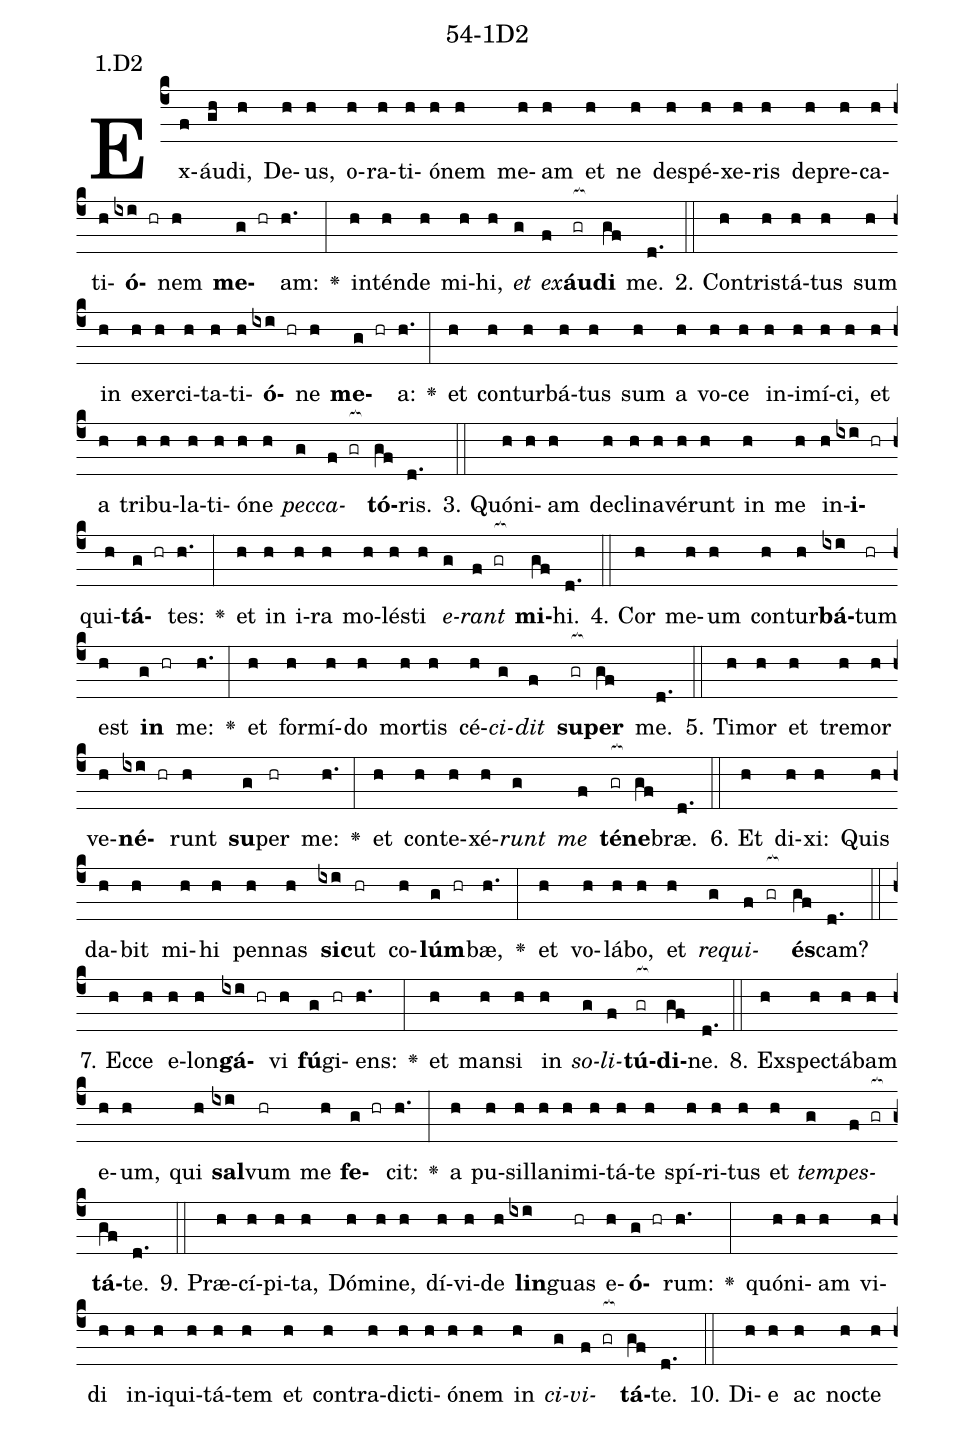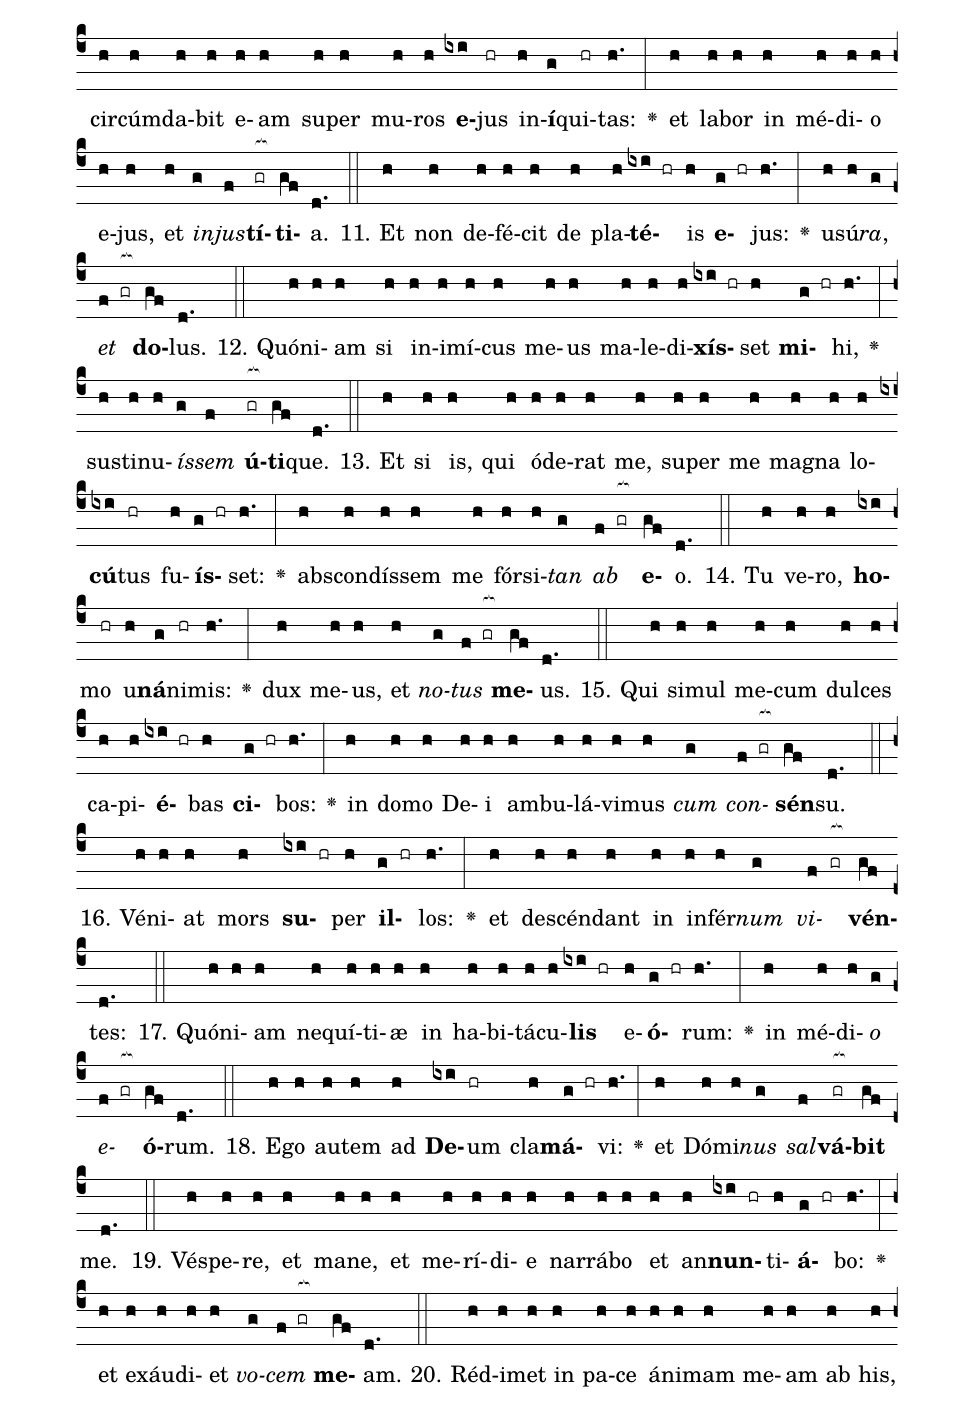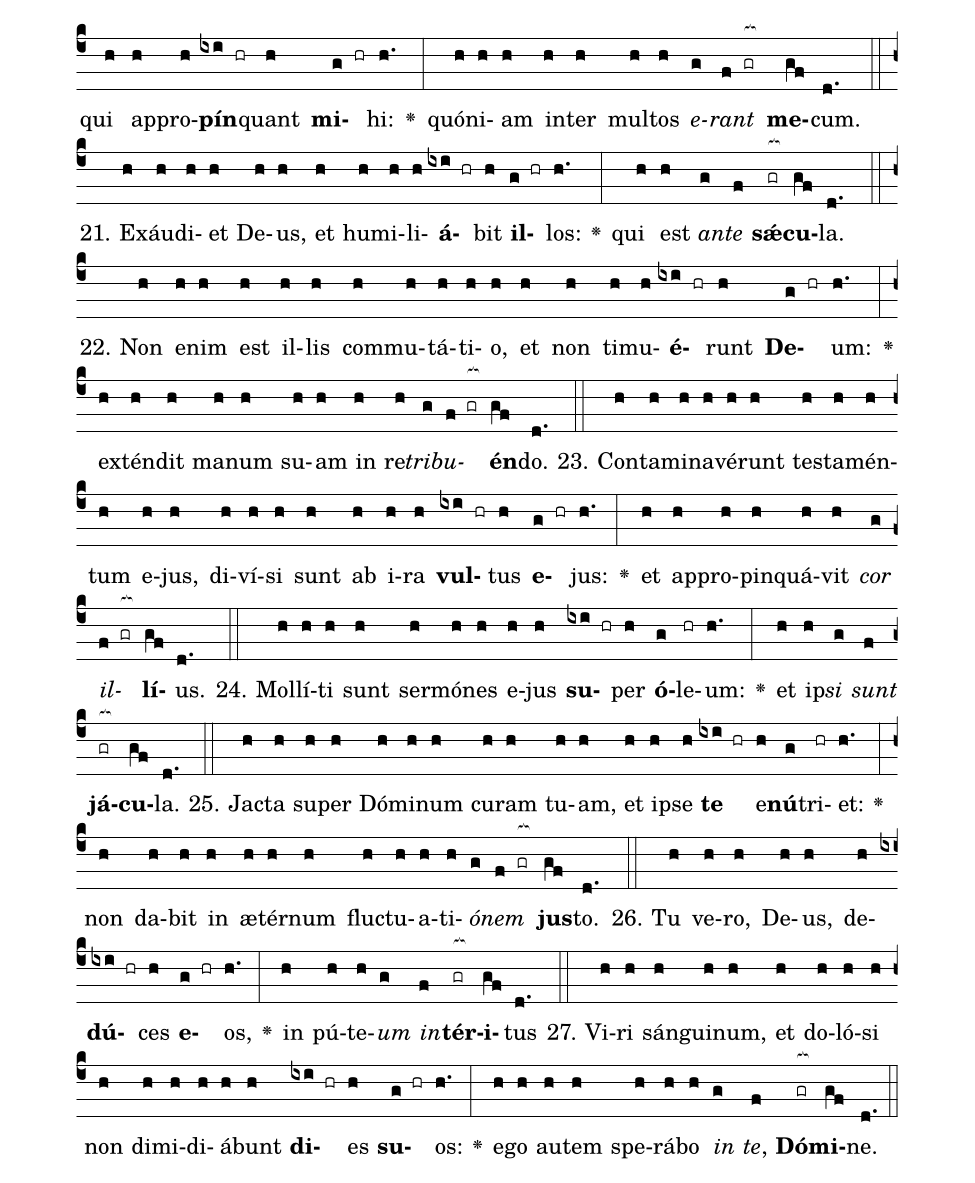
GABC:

name: 54-1D2;
annotation: 1.D2;
%%
(c4)Ex(f)áu(gh)di,(h) De(h)us,(h) o(h)ra(h)ti(h)ó(h)nem(h) me(h)am(h) et(h) ne(h) de(h)spé(h)xe(h)ris(h) de(h)pre(h)ca(h)ti(h)<b>ó</b>(ixi hr)nem(h) <b>me</b>(g hr)am:(h.) <v>\greheightstar</v>(:) in(h)tén(h)de(h) mi(h)hi,(h) <i>et</i>(g) <i>ex</i>(f)<b>áu</b>(gr[ocb:1{])<b>di</b>(gf[ocb:0}]) me.(d.) (::)
2. Con(h)tris(h)tá(h)tus(h) sum(h) in(h) ex(h)er(h)ci(h)ta(h)ti(h)<b>ó</b>(ixi hr)ne(h) <b>me</b>(g hr)a:(h.) <v>\greheightstar</v>(:) et(h) con(h)tur(h)bá(h)tus(h) sum(h) a(h) vo(h)ce(h) in(h)i(h)mí(h)ci,(h) et(h) a(h) tri(h)bu(h)la(h)ti(h)ó(h)ne(h) <i>pec</i>(g)<i>ca</i>(f gr[ocb:1{])<b>tó</b>(gf[ocb:0}])ris.(d.) (::)
3. Quón(h)i(h)am(h) de(h)cli(h)na(h)vé(h)runt(h) in(h) me(h) in(h)<b>i</b>(ixi hr)qui(h)<b>tá</b>(g hr)tes:(h.) <v>\greheightstar</v>(:) et(h) in(h) i(h)ra(h) mo(h)lés(h)ti(h) <i>e</i>(g)<i>rant</i>(f gr[ocb:1{]) <b>mi</b>(gf[ocb:0}])hi.(d.) (::)
4. Cor(h) me(h)um(h) con(h)tur(h)<b>bá</b>(ixi)tum(hr) est(h) <b>in</b>(g hr) me:(h.) <v>\greheightstar</v>(:) et(h) for(h)mí(h)do(h) mor(h)tis(h) cé(h)<i>ci</i>(g)<i>dit</i>(f) <b>su</b>(gr[ocb:1{])<b>per</b>(gf[ocb:0}]) me.(d.) (::)
5. Ti(h)mor(h) et(h) tre(h)mor(h) ve(h)<b>né</b>(ixi hr)runt(h) <b>su</b>(g)per(hr) me:(h.) <v>\greheightstar</v>(:) et(h) con(h)te(h)xé(h)<i>runt</i>(g) <i>me</i>(f) <b>té</b>(gr[ocb:1{])<b>ne</b>(gf[ocb:0}])bræ.(d.) (::)
6. Et(h) di(h)xi:(h) Quis(h) da(h)bit(h) mi(h)hi(h) pen(h)nas(h) <b>sic</b>(ixi)ut(hr) co(h)<b>lúm</b>(g hr)bæ,(h.) <v>\greheightstar</v>(:) et(h) vo(h)lá(h)bo,(h) et(h) <i>re</i>(g)<i>qui</i>(f gr[ocb:1{])<b>és</b>(gf[ocb:0}])cam?(d.) (::)
7. Ec(h)ce(h) e(h)lon(h)<b>gá</b>(ixi hr)vi(h) <b>fú</b>(g)gi(hr)ens:(h.) <v>\greheightstar</v>(:) et(h) man(h)si(h) in(h) <i>so</i>(g)<i>li</i>(f)<b>tú</b>(gr[ocb:1{])<b>di</b>(gf[ocb:0}])ne.(d.) (::)
8. Ex(h)spec(h)tá(h)bam(h) e(h)um,(h) qui(h) <b>sal</b>(ixi)vum(hr) me(h) <b>fe</b>(g hr)cit:(h.) <v>\greheightstar</v>(:) a(h) pu(h)sil(h)la(h)ni(h)mi(h)tá(h)te(h) spí(h)ri(h)tus(h) et(h) <i>tem</i>(g)<i>pes</i>(f gr[ocb:1{])<b>tá</b>(gf[ocb:0}])te.(d.) (::)
9. Præ(h)cí(h)pi(h)ta,(h) Dó(h)mi(h)ne,(h) dí(h)vi(h)de(h) <b>lin</b>(ixi)guas(hr) e(h)<b>ó</b>(g hr)rum:(h.) <v>\greheightstar</v>(:) quón(h)i(h)am(h) vi(h)di(h) in(h)i(h)qui(h)tá(h)tem(h) et(h) con(h)tra(h)dic(h)ti(h)ó(h)nem(h) in(h) <i>ci</i>(g)<i>vi</i>(f gr[ocb:1{])<b>tá</b>(gf[ocb:0}])te.(d.) (::)
10. Di(h)e(h) ac(h) noc(h)te(h) cir(h)cúm(h)da(h)bit(h) e(h)am(h) su(h)per(h) mu(h)ros(h) <b>e</b>(ixi)jus(hr) in(h)<b>í</b>(g)qui(hr)tas:(h.) <v>\greheightstar</v>(:) et(h) la(h)bor(h) in(h) mé(h)di(h)o(h) e(h)jus,(h) et(h) <i>in</i>(g)<i>jus</i>(f)<b>tí</b>(gr[ocb:1{])<b>ti</b>(gf[ocb:0}])a.(d.) (::)
11. Et(h) non(h) de(h)fé(h)cit(h) de(h) pla(h)<b>té</b>(ixi hr)is(h) <b>e</b>(g hr)jus:(h.) <v>\greheightstar</v>(:) u(h)sú(h)<i>ra</i>,(g) <i>et</i>(f gr[ocb:1{]) <b>do</b>(gf[ocb:0}])lus.(d.) (::)
12. Quón(h)i(h)am(h) si(h) in(h)i(h)mí(h)cus(h) me(h)us(h) ma(h)le(h)di(h)<b>xís</b>(ixi hr)set(h) <b>mi</b>(g hr)hi,(h.) <v>\greheightstar</v>(:) sus(h)ti(h)nu(h)<i>ís</i>(g)<i>sem</i>(f) <b>ú</b>(gr[ocb:1{])<b>ti</b>(gf[ocb:0}])que.(d.) (::)
13. Et(h) si(h) is,(h) qui(h) ó(h)de(h)rat(h) me,(h) su(h)per(h) me(h) ma(h)gna(h) lo(h)<b>cú</b>(ixi)tus(hr) fu(h)<b>ís</b>(g hr)set:(h.) <v>\greheightstar</v>(:) abs(h)con(h)dís(h)sem(h) me(h) fór(h)si(h)<i>tan</i>(g) <i>ab</i>(f gr[ocb:1{]) <b>e</b>(gf[ocb:0}])o.(d.) (::)
14. Tu(h) ve(h)ro,(h) <b>ho</b>(ixi)mo(hr) u(h)<b>ná</b>(g)ni(hr)mis:(h.) <v>\greheightstar</v>(:) dux(h) me(h)us,(h) et(h) <i>no</i>(g)<i>tus</i>(f gr[ocb:1{]) <b>me</b>(gf[ocb:0}])us.(d.) (::)
15. Qui(h) si(h)mul(h) me(h)cum(h) dul(h)ces(h) ca(h)pi(h)<b>é</b>(ixi hr)bas(h) <b>ci</b>(g hr)bos:(h.) <v>\greheightstar</v>(:) in(h) do(h)mo(h) De(h)i(h) am(h)bu(h)lá(h)vi(h)mus(h) <i>cum</i>(g) <i>con</i>(f gr[ocb:1{])<b>sén</b>(gf[ocb:0}])su.(d.) (::)
16. Vé(h)ni(h)at(h) mors(h) <b>su</b>(ixi hr)per(h) <b>il</b>(g hr)los:(h.) <v>\greheightstar</v>(:) et(h) de(h)scén(h)dant(h) in(h) in(h)fér(h)<i>num</i>(g) <i>vi</i>(f gr[ocb:1{])<b>vén</b>(gf[ocb:0}])tes:(d.) (::)
17. Quón(h)i(h)am(h) ne(h)quí(h)ti(h)æ(h) in(h) ha(h)bi(h)tá(h)cu(h)<b>lis</b>(ixi hr) e(h)<b>ó</b>(g hr)rum:(h.) <v>\greheightstar</v>(:) in(h) mé(h)di(h)<i>o</i>(g) <i>e</i>(f gr[ocb:1{])<b>ó</b>(gf[ocb:0}])rum.(d.) (::)
18. E(h)go(h) au(h)tem(h) ad(h) <b>De</b>(ixi)um(hr) cla(h)<b>má</b>(g hr)vi:(h.) <v>\greheightstar</v>(:) et(h) Dó(h)mi(h)<i>nus</i>(g) <i>sal</i>(f)<b>vá</b>(gr[ocb:1{])<b>bit</b>(gf[ocb:0}]) me.(d.) (::)
19. Vés(h)pe(h)re,(h) et(h) ma(h)ne,(h) et(h) me(h)rí(h)di(h)e(h) nar(h)rá(h)bo(h) et(h) an(h)<b>nun</b>(ixi hr)ti(h)<b>á</b>(g hr)bo:(h.) <v>\greheightstar</v>(:) et(h) ex(h)áu(h)di(h)et(h) <i>vo</i>(g)<i>cem</i>(f gr[ocb:1{]) <b>me</b>(gf[ocb:0}])am.(d.) (::)
20. Réd(h)i(h)met(h) in(h) pa(h)ce(h) á(h)ni(h)mam(h) me(h)am(h) ab(h) his,(h) qui(h) ap(h)pro(h)<b>pín</b>(ixi hr)quant(h) <b>mi</b>(g hr)hi:(h.) <v>\greheightstar</v>(:) quón(h)i(h)am(h) in(h)ter(h) mul(h)tos(h) <i>e</i>(g)<i>rant</i>(f gr[ocb:1{]) <b>me</b>(gf[ocb:0}])cum.(d.) (::)
21. Ex(h)áu(h)di(h)et(h) De(h)us,(h) et(h) hu(h)mi(h)li(h)<b>á</b>(ixi hr)bit(h) <b>il</b>(g hr)los:(h.) <v>\greheightstar</v>(:) qui(h) est(h) <i>an</i>(g)<i>te</i>(f) <b>sǽ</b>(gr[ocb:1{])<b>cu</b>(gf[ocb:0}])la.(d.) (::)
22. Non(h) e(h)nim(h) est(h) il(h)lis(h) com(h)mu(h)tá(h)ti(h)o,(h) et(h) non(h) ti(h)mu(h)<b>é</b>(ixi hr)runt(h) <b>De</b>(g hr)um:(h.) <v>\greheightstar</v>(:) ex(h)tén(h)dit(h) ma(h)num(h) su(h)am(h) in(h) re(h)<i>tri</i>(g)<i>bu</i>(f gr[ocb:1{])<b>én</b>(gf[ocb:0}])do.(d.) (::)
23. Con(h)ta(h)mi(h)na(h)vé(h)runt(h) tes(h)ta(h)mén(h)tum(h) e(h)jus,(h) di(h)ví(h)si(h) sunt(h) ab(h) i(h)ra(h) <b>vul</b>(ixi hr)tus(h) <b>e</b>(g hr)jus:(h.) <v>\greheightstar</v>(:) et(h) ap(h)pro(h)pin(h)quá(h)vit(h) <i>cor</i>(g) <i>il</i>(f gr[ocb:1{])<b>lí</b>(gf[ocb:0}])us.(d.) (::)
24. Mol(h)lí(h)ti(h) sunt(h) ser(h)mó(h)nes(h) e(h)jus(h) <b>su</b>(ixi hr)per(h) <b>ó</b>(g)le(hr)um:(h.) <v>\greheightstar</v>(:) et(h) ip(h)<i>si</i>(g) <i>sunt</i>(f) <b>já</b>(gr[ocb:1{])<b>cu</b>(gf[ocb:0}])la.(d.) (::)
25. Jac(h)ta(h) su(h)per(h) Dó(h)mi(h)num(h) cu(h)ram(h) tu(h)am,(h) et(h) ip(h)se(h) <b>te</b>(ixi hr) e(h)<b>nú</b>(g)tri(hr)et:(h.) <v>\greheightstar</v>(:) non(h) da(h)bit(h) in(h) æ(h)tér(h)num(h) fluc(h)tu(h)a(h)ti(h)<i>ó</i>(g)<i>nem</i>(f gr[ocb:1{]) <b>jus</b>(gf[ocb:0}])to.(d.) (::)
26. Tu(h) ve(h)ro,(h) De(h)us,(h) de(h)<b>dú</b>(ixi hr)ces(h) <b>e</b>(g hr)os,(h.) <v>\greheightstar</v>(:) in(h) pú(h)te(h)<i>um</i>(g) <i>in</i>(f)<b>tér</b>(gr[ocb:1{])<b>i</b>(gf[ocb:0}])tus(d.) (::)
27. Vi(h)ri(h) sán(h)gui(h)num,(h) et(h) do(h)ló(h)si(h) non(h) di(h)mi(h)di(h)á(h)bunt(h) <b>di</b>(ixi hr)es(h) <b>su</b>(g hr)os:(h.) <v>\greheightstar</v>(:) e(h)go(h) au(h)tem(h) spe(h)rá(h)bo(h) <i>in</i>(g) <i>te</i>,(f) <b>Dó</b>(gr[ocb:1{])<b>mi</b>(gf[ocb:0}])ne.(d.) (::)
